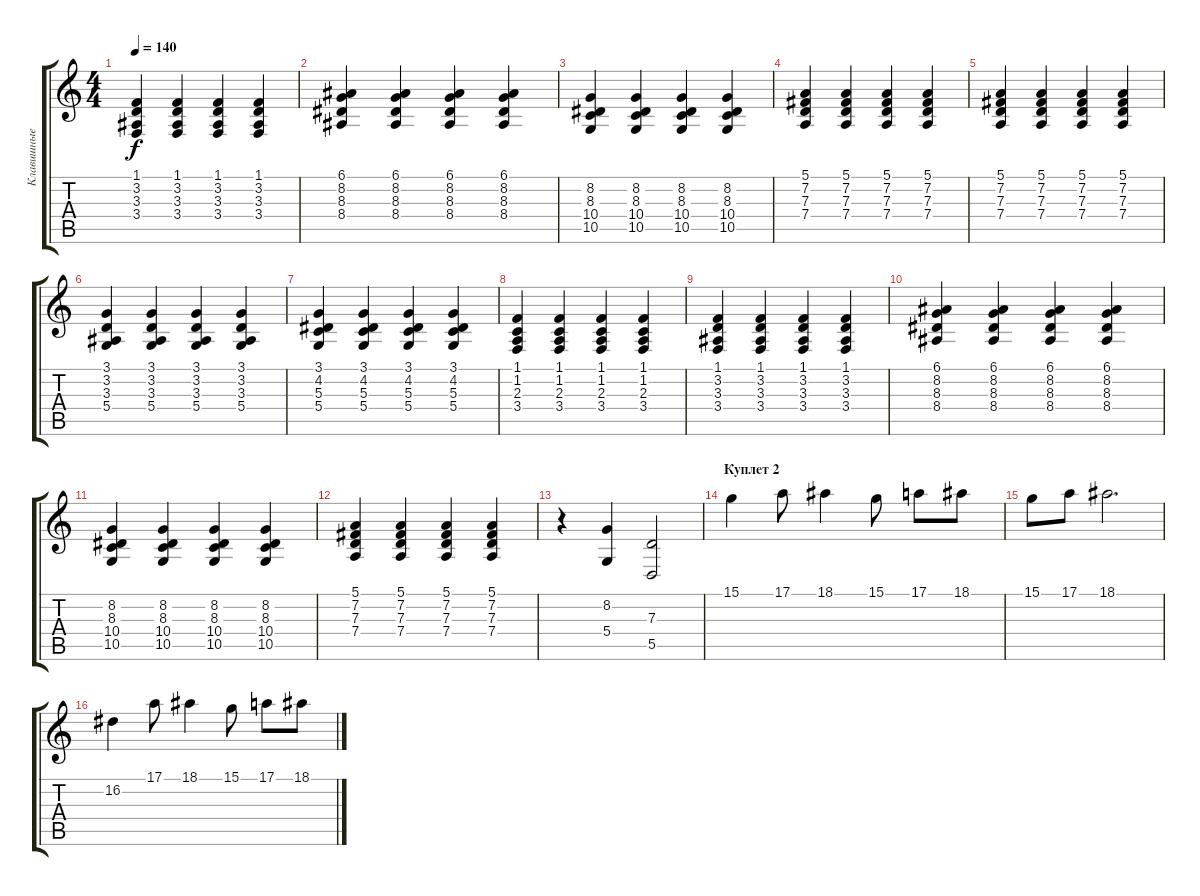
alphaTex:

\track ("Клавишные" "Клавишные") {instrument acousticgrandpiano}
\staff {score tabs}
\tuning (E4 B3 G3 D3 A2 E2) {hide}
\ts (4 4)
\tempo 140
\clef g2
\ks c
(1.1 3.2 3.3 3.4).4{dy f} (1.1 3.2 3.3 3.4).4 (1.1 3.2 3.3 3.4).4 (1.1 3.2 3.3 3.4).4 |
(6.1 8.2 8.3 8.4).4 (6.1 8.2 8.3 8.4).4 (6.1 8.2 8.3 8.4).4 (6.1 8.2 8.3 8.4).4 |
(8.2 8.3 10.4 10.5).4 (8.2 8.3 10.4 10.5).4 (8.2 8.3 10.4 10.5).4 (8.2 8.3 10.4 10.5).4 |
(5.1 7.2 7.3 7.4).4 (5.1 7.2 7.3 7.4).4 (5.1 7.2 7.3 7.4).4 (5.1 7.2 7.3 7.4).4 |
(5.1 7.2 7.3 7.4).4 (5.1 7.2 7.3 7.4).4 (5.1 7.2 7.3 7.4).4 (5.1 7.2 7.3 7.4).4 |
(3.1 3.2 3.3 5.4).4{volume 8} (3.1 3.2 3.3 5.4).4 (3.1 3.2 3.3 5.4).4 (3.1 3.2 3.3 5.4).4 |
(3.1 4.2 5.3 5.4).4 (3.1 4.2 5.3 5.4).4 (3.1 4.2 5.3 5.4).4 (3.1 4.2 5.3 5.4).4 |
(1.1 1.2 2.3 3.4).4 (1.1 1.2 2.3 3.4).4 (1.1 1.2 2.3 3.4).4 (1.1 1.2 2.3 3.4).4 |
(1.1 3.2 3.3 3.4).4 (1.1 3.2 3.3 3.4).4 (1.1 3.2 3.3 3.4).4 (1.1 3.2 3.3 3.4).4 |
(6.1 8.2 8.3 8.4).4 (6.1 8.2 8.3 8.4).4 (6.1 8.2 8.3 8.4).4 (6.1 8.2 8.3 8.4).4 |
(8.2 8.3 10.4 10.5).4 (8.2 8.3 10.4 10.5).4 (8.2 8.3 10.4 10.5).4 (8.2 8.3 10.4 10.5).4 |
(5.1 7.2 7.3 7.4).4 (5.1 7.2 7.3 7.4).4 (5.1 7.2 7.3 7.4).4 (5.1 7.2 7.3 7.4).4 |
r.4{volume 12 instrument acousticgrandpiano} (8.2 5.4).4 (7.3 5.5).2 |
\section ("" "Куплет 2")
15.1.4 17.1.8 18.1.4 15.1.8 17.1.8 18.1.8 |
15.1.8 17.1.8 18.1.2{d} |
16.2.4 17.1.8 18.1.4 15.1.8 17.1.8 18.1.8
